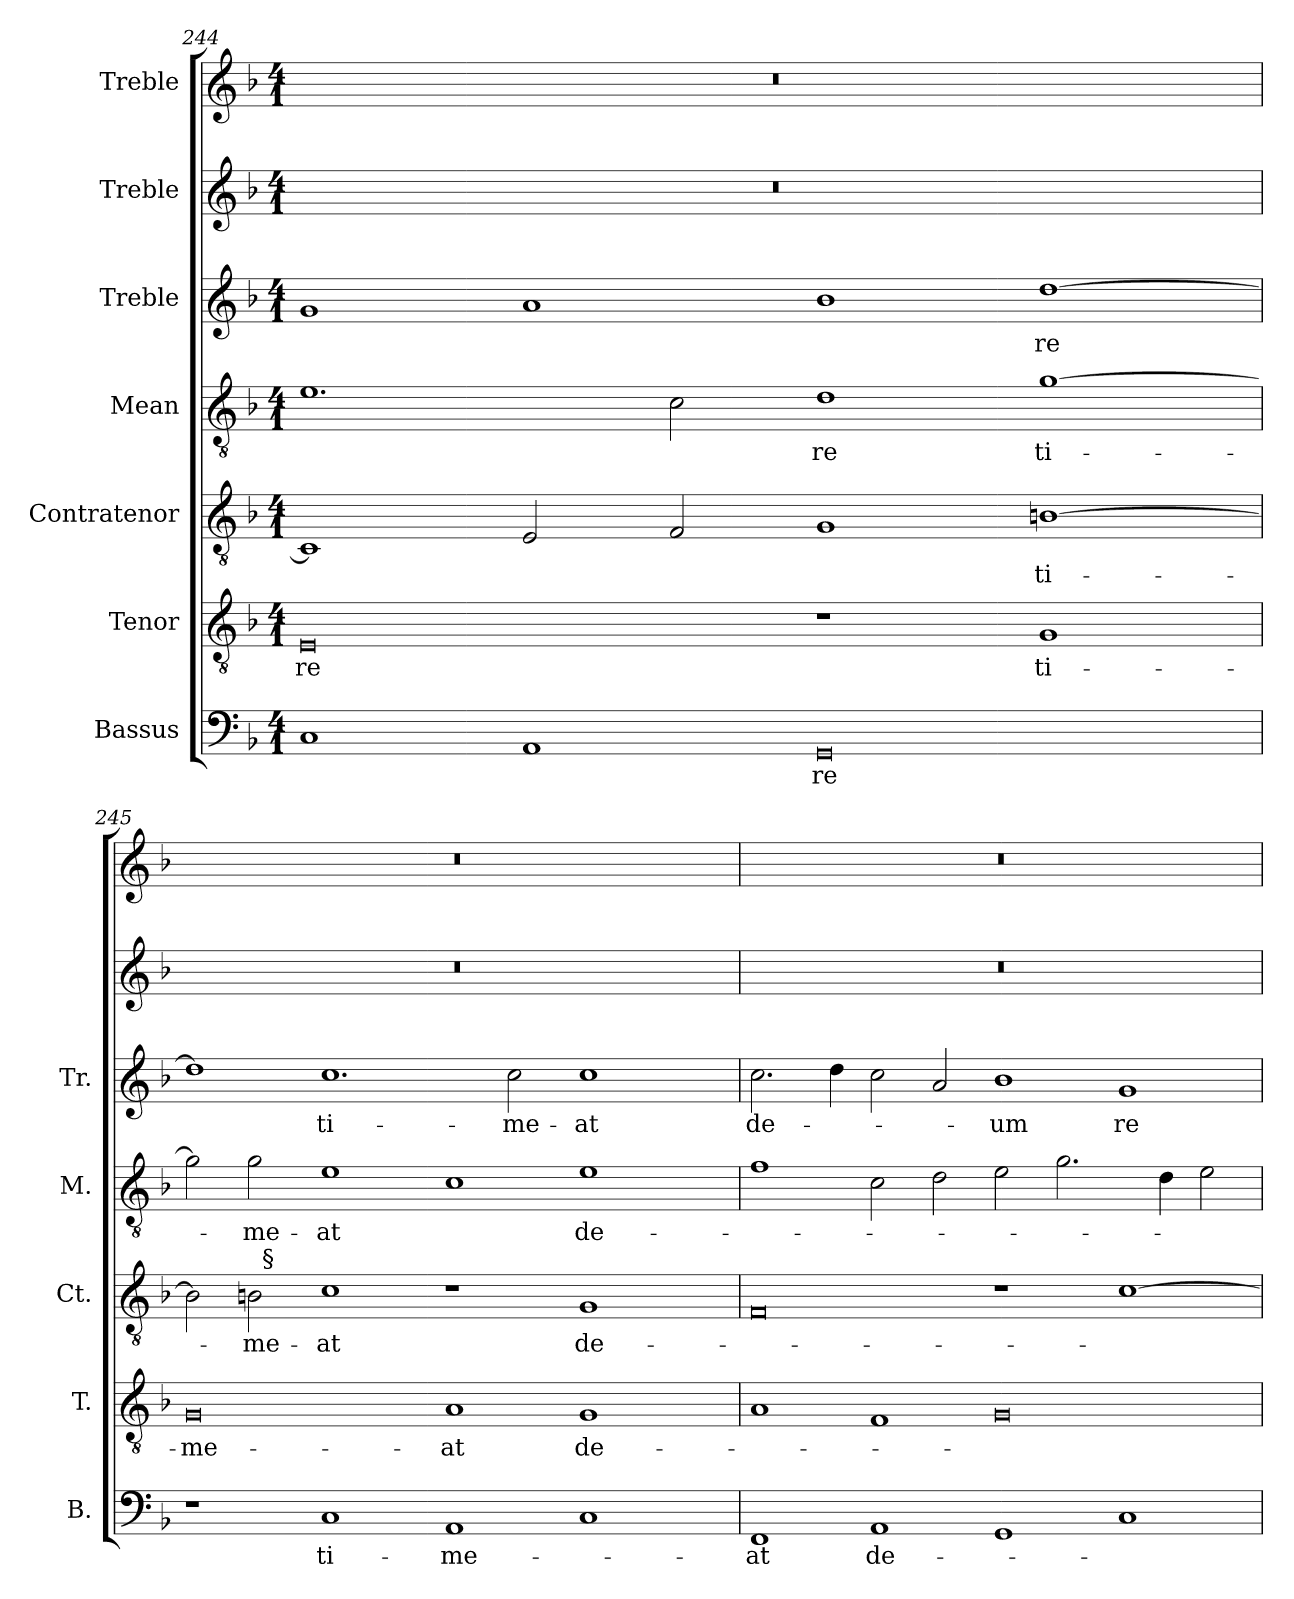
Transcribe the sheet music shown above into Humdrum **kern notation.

**kern	**text	**kern	**text	**kern	**text	**kern	**text	**kern	**text	**kern	**kern
*part7	*part7	*part6	*part6	*part5	*part5	*part4	*part4	*part3	*part3	*part2	*part1
*staff7	*staff7	*staff6	*staff6	*staff5	*staff5	*staff4	*staff4	*staff3	*staff3	*staff2	*staff1
*I"Bassus	*	*I"Tenor	*	*I"Contratenor	*	*I"Mean	*	*I"Treble	*	*I"Treble	*I"Treble
*I'B.	*	*I'T.	*	*I'Ct.	*	*I'M.	*	*I'Tr.	*	*	*
*clefF4	*	*clefGv2	*	*clefGv2	*	*clefGv2	*	*clefG2	*	*clefG2	*clefG2
*	*	*ITrd7c12	*	*ITrd7c12	*	*ITrd7c12	*	*	*	*	*
*k[b-]	*	*k[b-]	*	*k[b-]	*	*k[b-]	*	*k[b-]	*	*k[b-]	*k[b-]
*F:	*	*F:	*	*F:	*	*F:	*	*F:	*	*F:	*F:
*M4/1	*	*M4/1	*	*M4/1	*	*M4/1	*	*M4/1	*	*M4/1	*M4/1
=244	=244	=244	=244	=244	=244	=244	=244	=244	=244	=244	=244
!	!	!	!LO:LY:b:color=#000000	!	!	!	!	!	!	!LO:N:vis=1	!LO:N:vis=1
1Ci	.	0EEi	-re	1CCi]	.	1.Ei	.	1gi	.	00r	00r
1AAi	.	.	.	2EEi/	.	.	.	1ai	.	.	.
.	.	.	.	2FFi/	.	2Ci\	.	.	.	.	.
!	!LO:LY:b:color=#000000	!	!	!	!	!	!	!	!	!	!
!	!	!	!	!	!	!	!LO:LY:b:color=#000000	!	!	!	!
0GGi	-re	1r	.	1GGi	.	1Di	-re	1b-i	.	.	.
!	!	!	!LO:LY:b:color=#000000	!	!	!	!	!	!	!	!
!	!	!	!	!	!LO:LY:b:color=#000000	!	!	!	!	!	!
!	!	!	!	!	!	!	!LO:LY:b:color=#000000	!	!	!	!
!	!	!	!	!	!	!	!	!	!LO:LY:b:color=#000000	!	!
.	.	1GGi	ti-	[>1BBni	ti-	[>1Gi	ti-	[>1ddi	-re	.	.
!!LO:LB:g=z
=245	=245	=245	=245	=245	=245	=245	=245	=245	=245	=245	=245
!	!	!	!LO:LY:b:color=#000000	!	!	!	!	!	!	!LO:N:vis=1	!LO:N:vis=1
*	*	*	*	*^	*	*	*	*	*	*	*
1r	.	0GGi	-me-	2BBi\]	2ryy	.	2Gi\]	.	1ddi]	.	00r	00r
!	!	!	!	!	!	!LO:LY:b:color=#000000	!	!	!	!	!	!
!	!	!	!	!	!	!	!	!LO:LY:b:color=#000000	!	!	!	!
.	.	.	.	2BBi\	32ryy	-me-	2Gi\	-me-	.	.	.	.
.	.	.	.	.	256ryy	.	.	.	.	.	.	.
!	!	!	!	!	!LO:TX:a:t=§	!	!	!	!	!	!	!
.	.	.	.	.	1ryy	.	.	.	.	.	.	.
!	!LO:LY:b:color=#000000	!	!	!	!	!	!	!	!	!	!	!
!	!	!	!	!	!	!LO:LY:b:color=#000000	!	!	!	!	!	!
!	!	!	!	!	!	!	!	!LO:LY:b:color=#000000	!	!	!	!
!	!	!	!	!	!	!	!	!	!	!LO:LY:b:color=#000000	!	!
1Ci	ti-	.	.	1Ci	.	-at	1Ei	-at	1.cci	ti-	.	.
.	.	.	.	.	1ryy	.	.	.	.	.	.	.
!	!LO:LY:b:color=#000000	!	!	!	!	!	!	!	!	!	!	!
!	!	!	!LO:LY:b:color=#000000	!	!	!	!	!	!	!	!	!
1AAi	-me-	1AAi	-at	1r	.	.	1Ci	.	.	.	.	.
!	!	!	!	!	!	!	!	!	!	!LO:LY:b:color=#000000	!	!
.	.	.	.	.	.	.	.	.	2cci\	-me-	.	.
.	.	.	.	.	1ryy	.	.	.	.	.	.	.
!	!	!	!LO:LY:b:color=#000000	!	!	!	!	!	!	!	!	!
!	!	!	!	!	!	!LO:LY:b:color=#000000	!	!	!	!	!	!
!	!	!	!	!	!	!	!	!LO:LY:b:color=#000000	!	!	!	!
!	!	!	!	!	!	!	!	!	!	!LO:LY:b:color=#000000	!	!
1Ci	.	1GGi	de-	1GGi	.	de-	1Ei	de-	1cci	-at	.	.
.	.	.	.	.	4ryy	.	.	.	.	.	.	.
.	.	.	.	.	8ryy	.	.	.	.	.	.	.
.	.	.	.	.	16ryy	.	.	.	.	.	.	.
.	.	.	.	.	64..ryy	.	.	.	.	.	.	.
*	*	*	*	*v	*v	*	*	*	*	*	*	*
=246	=246	=246	=246	=246	=246	=246	=246	=246	=246	=246	=246
*	*	*	*	*^	*	*	*	*	*	*	*
!	!LO:LY:b:color=#000000	!	!	!	!	!	!	!	!	!	!	!
*	*	*	*	*v	*v	*	*	*	*	*	*	*
*	*	*	*	*^	*	*	*	*	*	*	*
!	!	!	!	!	!	!	!	!	!	!LO:LY:b:color=#000000	!LO:N:vis=1	!LO:N:vis=1
*	*	*	*	*v	*v	*	*	*	*	*	*	*
1FFi	-at	1AAi	.	0FFi	.	1Fi	.	2.cci\	de-	00r	00r
.	.	.	.	.	.	.	.	4ddi\	.	.	.
!	!LO:LY:b:color=#000000	!	!	!	!	!	!	!	!	!	!
1AAi	de-	1FFi	.	.	.	2Ci\	.	2cci\	.	.	.
.	.	.	.	.	.	2Di\	.	2ai/	.	.	.
!	!	!	!	!	!	!	!	!	!LO:LY:b:color=#000000	!	!
1GGi	.	0GGi	.	1r	.	2Ei\	.	1b-i	-um	.	.
.	.	.	.	.	.	2.Gi\	.	.	.	.	.
!	!	!	!	!	!	!	!	!	!LO:LY:b:color=#000000	!	!
1Ci	.	.	.	[>1Ci	.	.	.	1gi	re-	.	.
.	.	.	.	.	.	4Di\	.	.	.	.	.
.	.	.	.	.	.	2Ei\	.	.	.	.	.
=	=	=	=	=	=	=	=	=	=	=	=
*-	*-	*-	*-	*-	*-	*-	*-	*-	*-	*-	*-
